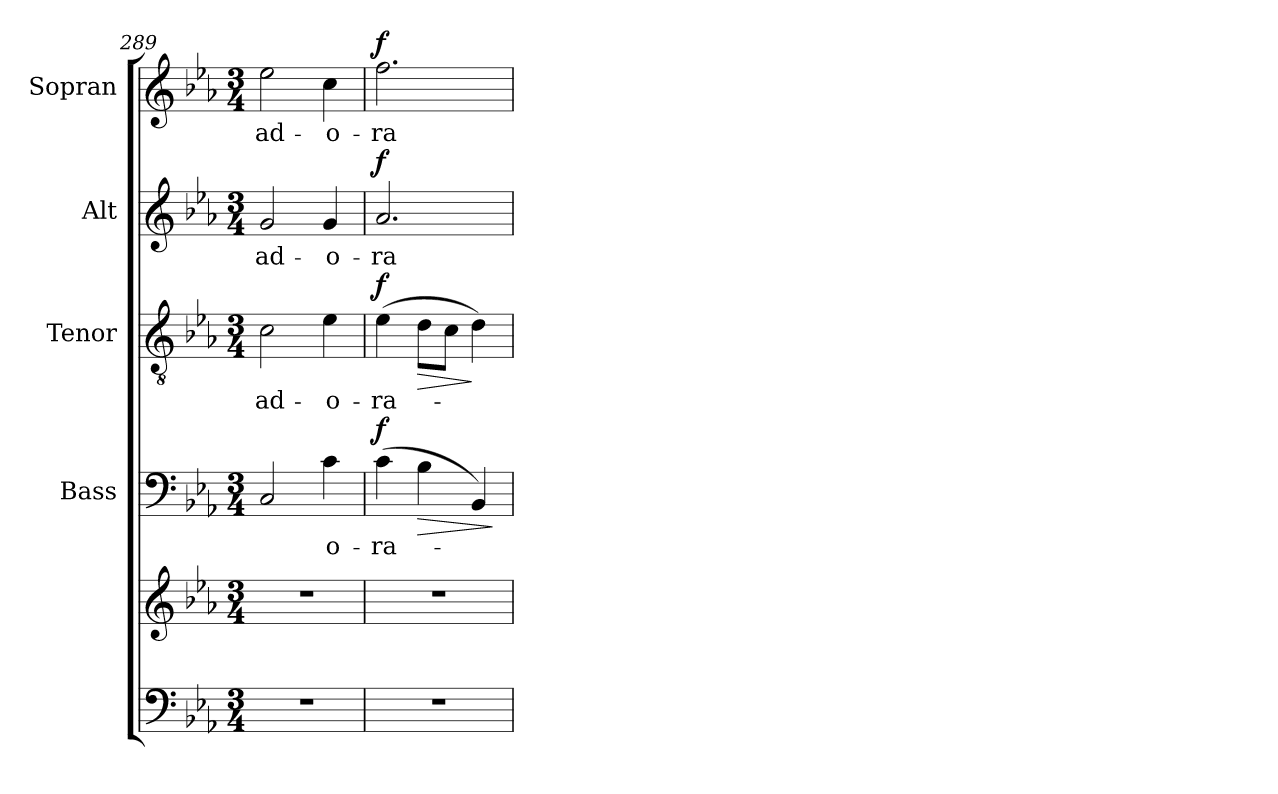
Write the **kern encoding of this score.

**kern	**kern	**kern	**text	**dynam	**kern	**text	**dynam	**kern	**text	**dynam	**kern	**text	**dynam
*part5	*part5	*part4	*part4	*part4	*part3	*part3	*part3	*part2	*part2	*part2	*part1	*part1	*part1
*staff6	*staff5	*staff4	*staff4	*staff4	*staff3	*staff3	*staff3	*staff2	*staff2	*staff2	*staff1	*staff1	*staff1
*	*	*I"Bass	*	*	*I"Tenor	*	*	*I"Alt	*	*	*I"Sopran	*	*
*	*	*I'B.	*	*	*I'T.	*	*	*I'A.	*	*	*I'S.	*	*
*clefF4	*clefG2	*clefF4	*	*	*clefGv2	*	*	*clefG2	*	*	*clefG2	*	*
*k[b-e-a-]	*k[b-e-a-]	*k[b-e-a-]	*	*	*k[b-e-a-]	*	*	*k[b-e-a-]	*	*	*k[b-e-a-]	*	*
*E-:	*E-:	*E-:	*	*	*E-:	*	*	*E-:	*	*	*E-:	*	*
*M3/4	*M3/4	*M3/4	*	*	*M3/4	*	*	*M3/4	*	*	*M3/4	*	*
=289	=289	=289	=289	=289	=289	=289	=289	=289	=289	=289	=289	=289	=289
!	!	!	!	!	!	!LO:LY:b	!	!	!LO:LY:b	!	!	!LO:LY:b	!
2.r	2.r	2C/	.	.	2c\	ad-	.	2g/	ad-	.	2ee-\	ad-	.
!	!	!	!LO:LY:b	!	!	!LO:LY:b	!	!	!LO:LY:b	!	!	!LO:LY:b	!
.	.	4c\	-o-	.	4e-\	-o-	.	4g/	-o-	.	4cc\	-o-	.
=290	=290	=290	=290	=290	=290	=290	=290	=290	=290	=290	=290	=290	=290
!	!	!	!LO:LY:b	!LO:DY:a	!	!LO:LY:b	!LO:DY:a	!	!LO:LY:b	!LO:DY:a	!	!LO:LY:b	!LO:DY:a
2.r	2.r	(>4c\	-ra-	f	(>4e-\	-ra-	f	2.a-/	-ra-	f	2.ff\	-ra-	f
!	!	!	!	!LO:HP:b	!	!	!LO:HP:b	!	!	!	!	!	!
.	.	4B-\	.	>	8d\L	.	>	.	.	.	.	.	.
.	.	.	.	.	8c\J	.	.	.	.	.	.	.	.
.	.	4BB-/)	.	.	4d\)	.	]	.	.	.	.	.	.
.	.	.	.	]	.	.	.	.	.	.	.	.	.
=	=	=	=	=	=	=	=	=	=	=	=	=	=
*-	*-	*-	*-	*-	*-	*-	*-	*-	*-	*-	*-	*-	*-
